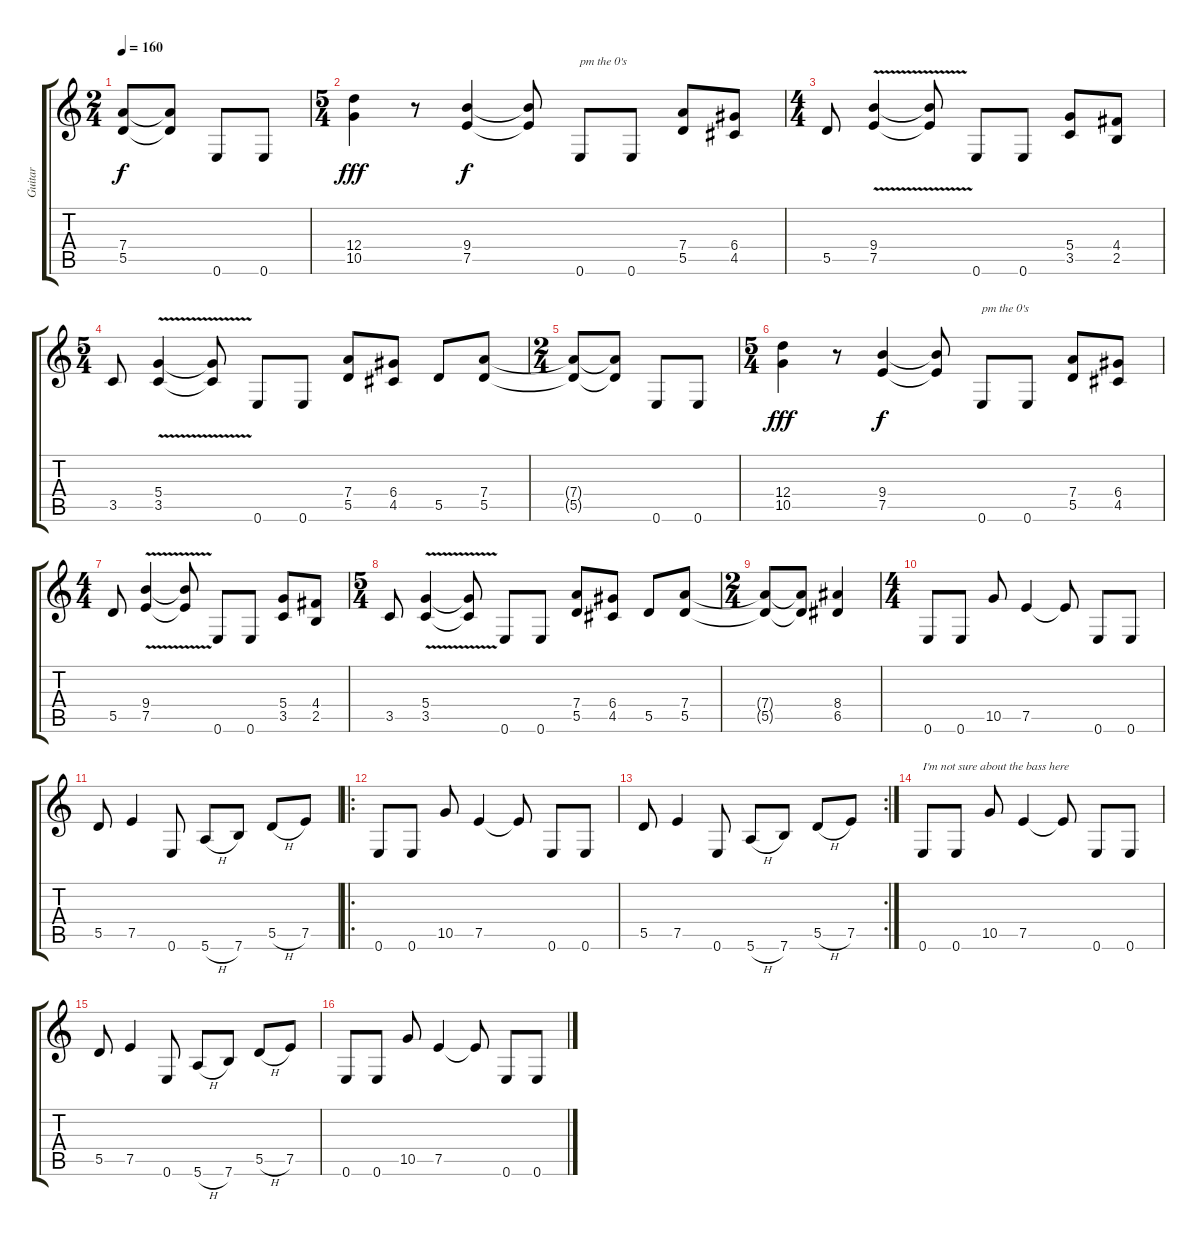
\track ("Guitar" "Guitar") {instrument overdrivenguitar}
\staff {score tabs}
\tuning (E4 B3 G3 D3 A2 E2) {hide}
\ts (2 4)
\tempo 160
\clef g2
\ks c
(7.4{t} 5.5{t}).8{dy f} (7.4{t} 5.5{t}).8 0.6.8 0.6.8 |
\ts (5 4)
(12.4 10.5).4{dy fff} r.8 (9.4 7.5).4{dy f} (9.4{t} 7.5{t}).8 0.6.8{txt "pm the 0's"} 0.6.8 (7.4 5.5).8 (6.4 4.5).8 |
\ts (4 4)
5.5.8 (9.4 7.5{v}).4 (9.4{t} 7.5{t}).8 0.6.8 0.6.8 (5.4 3.5).8 (4.4 2.5).8 |
\ts (5 4)
3.5.8 (5.4 3.5{v}).4 (5.4{t} 3.5{t}).8 0.6.8 0.6.8 (7.4 5.5).8 (6.4 4.5).8 5.5.8 (7.4 5.5).8 |
\ts (2 4)
(7.4{t} 5.5{t}).8 (7.4{t} 5.5{t}).8 0.6.8 0.6.8 |
\ts (5 4)
(12.4 10.5).4{dy fff} r.8 (9.4 7.5).4{dy f} (9.4{t} 7.5{t}).8 0.6.8{txt "pm the 0's"} 0.6.8 (7.4 5.5).8 (6.4 4.5).8 |
\ts (4 4)
5.5.8 (9.4 7.5{v}).4 (9.4{t} 7.5{t}).8 0.6.8 0.6.8 (5.4 3.5).8 (4.4 2.5).8 |
\ts (5 4)
3.5.8 (5.4 3.5{v}).4 (5.4{t} 3.5{t}).8 0.6.8 0.6.8 (7.4 5.5).8 (6.4 4.5).8 5.5.8 (7.4 5.5).8 |
\ts (2 4)
(7.4{t} 5.5{t}).8 (7.4{t} 5.5{t}).8 (8.4 6.5).4 |
\ts (4 4)
0.6.8 0.6.8 10.5.8 7.5.4 7.5{t}.8 0.6.8 0.6.8 |
5.5.8 7.5.4 0.6.8 5.6{h}.8 7.6.8 5.5{h}.8 7.5.8 |
\ro
0.6.8 0.6.8 10.5.8 7.5.4 7.5{t}.8 0.6.8 0.6.8 |
\rc 2
5.5.8 7.5.4 0.6.8 5.6{h}.8 7.6.8 5.5{h}.8 7.5.8 |
0.6.8{txt "I'm not sure about the bass here"} 0.6.8 10.5.8 7.5.4 7.5{t}.8 0.6.8 0.6.8 |
5.5.8 7.5.4 0.6.8 5.6{h}.8 7.6.8 5.5{h}.8 7.5.8 |
0.6.8 0.6.8 10.5.8 7.5.4 7.5{t}.8 0.6.8 0.6.8
